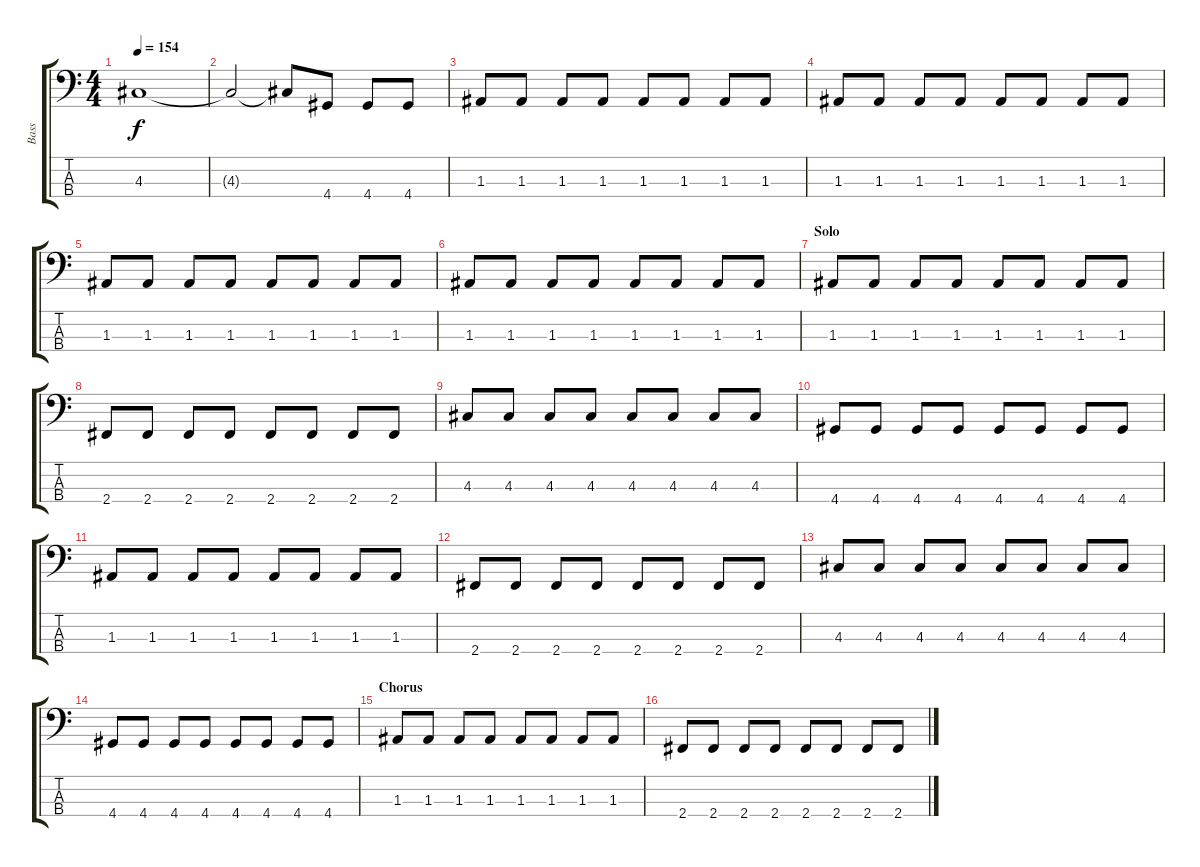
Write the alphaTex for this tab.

\track ("Bass" "Bass") {instrument electricbassfinger}
\staff {score tabs}
\tuning (G2 D2 A1 E1) {hide}
\ts (4 4)
\tempo 154
\clef f4
\ks c
4.3.1{dy f} |
4.3{t}.2 4.3{t}.8 4.4.8 4.4.8 4.4.8 |
1.3.8 1.3.8 1.3.8 1.3.8 1.3.8 1.3.8 1.3.8 1.3.8 |
1.3.8 1.3.8 1.3.8 1.3.8 1.3.8 1.3.8 1.3.8 1.3.8 |
1.3.8 1.3.8 1.3.8 1.3.8 1.3.8 1.3.8 1.3.8 1.3.8 |
1.3.8 1.3.8 1.3.8 1.3.8 1.3.8 1.3.8 1.3.8 1.3.8 |
\section ("" "Solo")
1.3.8 1.3.8 1.3.8 1.3.8 1.3.8 1.3.8 1.3.8 1.3.8 |
2.4.8 2.4.8 2.4.8 2.4.8 2.4.8 2.4.8 2.4.8 2.4.8 |
4.3.8 4.3.8 4.3.8 4.3.8 4.3.8 4.3.8 4.3.8 4.3.8 |
4.4.8 4.4.8 4.4.8 4.4.8 4.4.8 4.4.8 4.4.8 4.4.8 |
1.3.8 1.3.8 1.3.8 1.3.8 1.3.8 1.3.8 1.3.8 1.3.8 |
2.4.8 2.4.8 2.4.8 2.4.8 2.4.8 2.4.8 2.4.8 2.4.8 |
4.3.8 4.3.8 4.3.8 4.3.8 4.3.8 4.3.8 4.3.8 4.3.8 |
4.4.8 4.4.8 4.4.8 4.4.8 4.4.8 4.4.8 4.4.8 4.4.8 |
\section ("" "Chorus")
1.3.8 1.3.8 1.3.8 1.3.8 1.3.8 1.3.8 1.3.8 1.3.8 |
2.4.8 2.4.8 2.4.8 2.4.8 2.4.8 2.4.8 2.4.8 2.4.8
